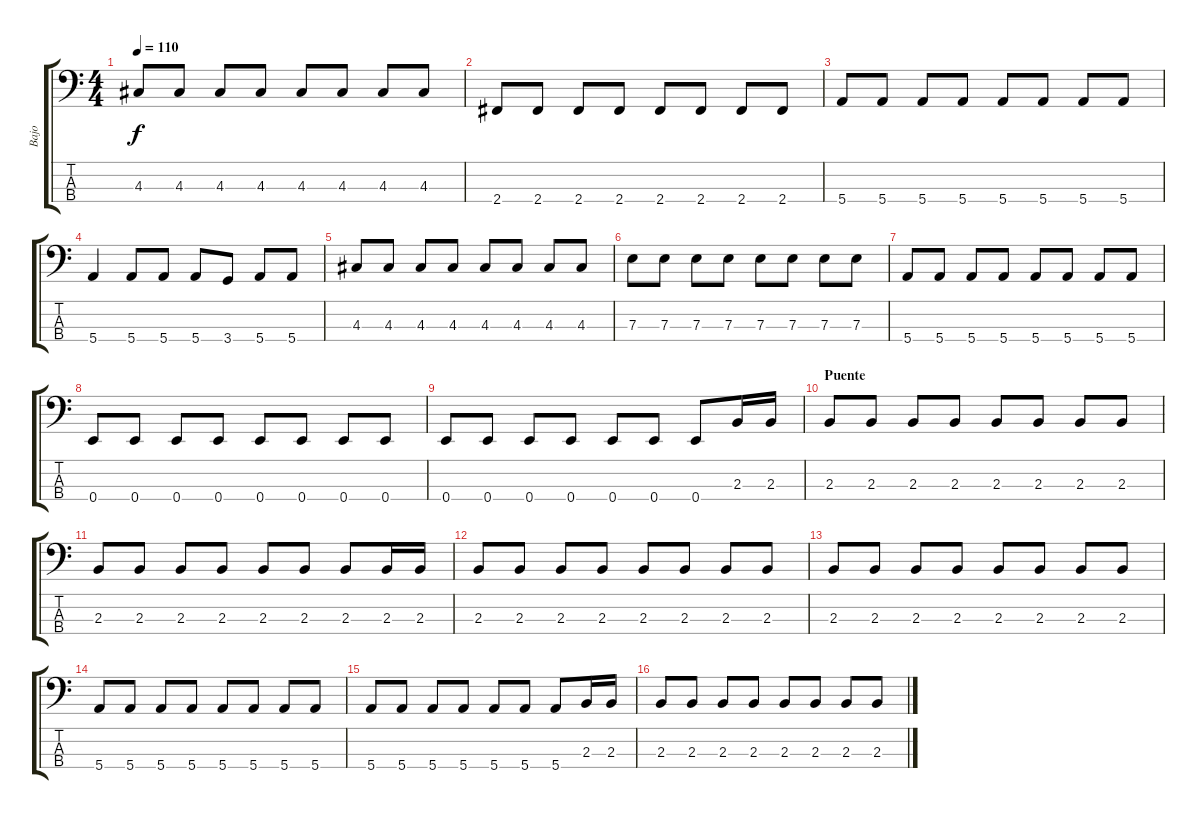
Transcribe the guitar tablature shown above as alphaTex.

\track ("Bajo" "Bajo") {instrument electricbassfinger}
\staff {score tabs}
\tuning (G2 D2 A1 E1) {hide}
\ts (4 4)
\tempo 110
\clef f4
\ks c
4.3.8{dy f} 4.3.8 4.3.8 4.3.8 4.3.8 4.3.8 4.3.8 4.3.8 |
2.4.8 2.4.8 2.4.8 2.4.8 2.4.8 2.4.8 2.4.8 2.4.8 |
5.4.8 5.4.8 5.4.8 5.4.8 5.4.8 5.4.8 5.4.8 5.4.8 |
5.4.4 5.4.8 5.4.8 5.4.8 3.4.8 5.4.8 5.4.8 |
4.3.8 4.3.8 4.3.8 4.3.8 4.3.8 4.3.8 4.3.8 4.3.8 |
7.3.8 7.3.8 7.3.8 7.3.8 7.3.8 7.3.8 7.3.8 7.3.8 |
5.4.8 5.4.8 5.4.8 5.4.8 5.4.8 5.4.8 5.4.8 5.4.8 |
0.4.8 0.4.8 0.4.8 0.4.8 0.4.8 0.4.8 0.4.8 0.4.8 |
0.4.8 0.4.8 0.4.8 0.4.8 0.4.8 0.4.8 0.4.8 2.3.16 2.3.16 |
\section ("" "Puente")
2.3.8 2.3.8 2.3.8 2.3.8 2.3.8 2.3.8 2.3.8 2.3.8 |
2.3.8 2.3.8 2.3.8 2.3.8 2.3.8 2.3.8 2.3.8 2.3.16 2.3.16 |
2.3.8 2.3.8 2.3.8 2.3.8 2.3.8 2.3.8 2.3.8 2.3.8 |
2.3.8 2.3.8 2.3.8 2.3.8 2.3.8 2.3.8 2.3.8 2.3.8 |
5.4.8 5.4.8 5.4.8 5.4.8 5.4.8 5.4.8 5.4.8 5.4.8 |
5.4.8 5.4.8 5.4.8 5.4.8 5.4.8 5.4.8 5.4.8 2.3.16 2.3.16 |
2.3.8 2.3.8 2.3.8 2.3.8 2.3.8 2.3.8 2.3.8 2.3.8
